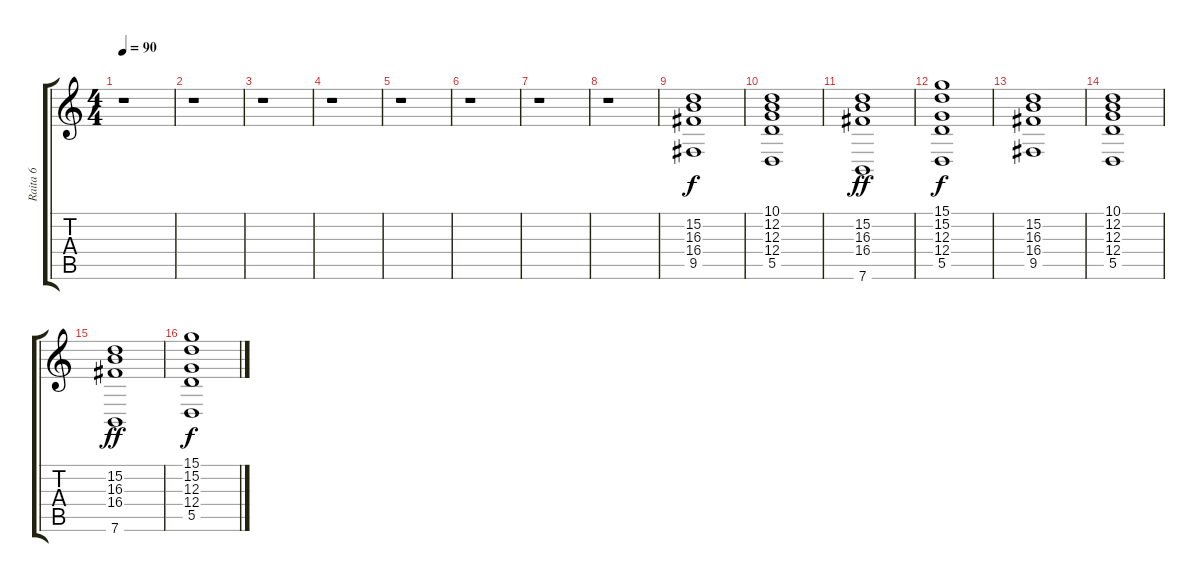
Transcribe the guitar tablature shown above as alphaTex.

\track ("Raita 6" "Raita 6") {instrument pad4choir}
\staff {score tabs}
\tuning (E4 B3 G3 D3 A2 E2) {hide}
\ts (4 4)
\tempo 90
\clef g2
\ks c
r.1{dy f instrument pad4choir} |
r.1 |
r.1 |
r.1 |
r.1 |
r.1 |
r.1 |
r.1 |
(15.2 16.3 16.4 9.5).1 |
(10.1 12.2 12.3 12.4 5.5).1 |
(15.2 16.3 16.4 7.6).1{dy ff} |
(15.1 15.2 12.3 12.4 5.5).1{dy f} |
(15.2 16.3 16.4 9.5).1 |
(10.1 12.2 12.3 12.4 5.5).1 |
(15.2 16.3 16.4 7.6).1{dy ff} |
(15.1 15.2 12.3 12.4 5.5).1{dy f}
